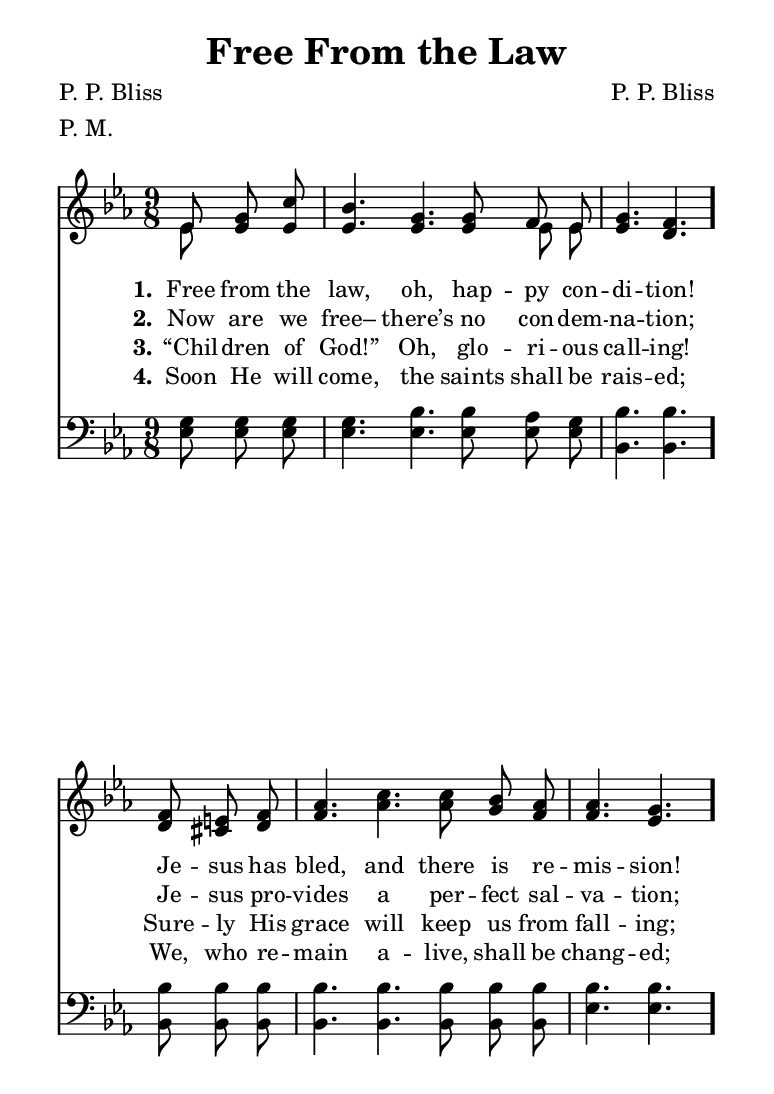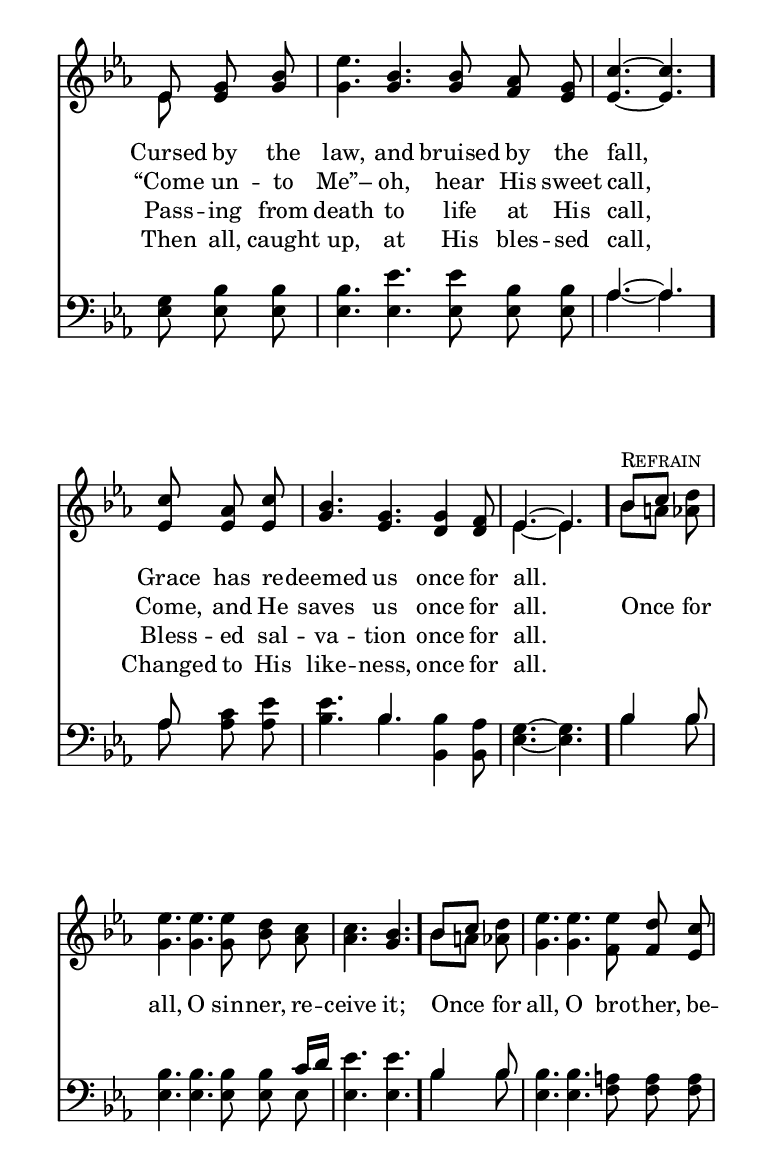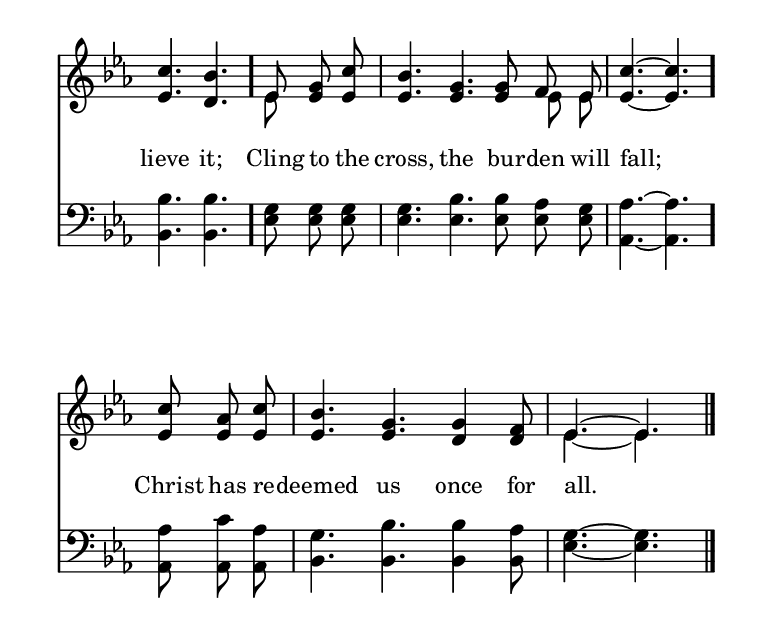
\include "common/global.ily"
\paper {
  \include "common/paper.ily"
  ragged-last-bottom = ##t
  % original has 5 systems on first page, one on second
  % that's a bit squashed for us
  systems-per-page = #(cond (is-eogsized 5) (#t #f))
  system-count = #(cond (is-eogsized 7) (#t #f))
}

\header{
  %gospel
  hymnnumber = "84"
  title = "Free From the Law"
  tunename = "Once For All"
  meter = "P. M."
  poet = "P. P. Bliss"
  composer = "P. P. Bliss"
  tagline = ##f
}

% for fermata in MIDI
ta = { \tempo 4=80 }
tb = { \tempo 4=40 }

patternAA = { c8 c8 c8 | c4. c4. c8 c8 c8      | c4. c4. }
patternAB = { c8 c8 c8 | c4. c4. c4    c8      | c4. c4. }
patternAC = { c4    c8 | c4. c4. c8 c8 c16 c16 | c4. c4. }
patternAD = { c4    c8 | c4. c4. c8 c8 c8      | c4. c4. }

global = {
  \include "common/overrides.ily"
  \override Staff.TimeSignature.style = #'numbered
  \time 9/8
  \override Score.MetronomeMark.transparent = ##t % hide all fermata changes too
  \ta
  \key ees \major
  \partial 4.
  \autoBeamOff
}

notesSoprano = {
\global
\relative c' {

  \changePitch \patternAA { ees g c | bes g g f ees | g f }
  \changePitch \patternAA { f e f | aes c c bes aes | aes g }
  \changePitch \patternAA { ees g bes | ees bes bes aes g | c ~ c }
  \changePitch \patternAB { c aes c | bes g g f | ees ~ ees } \eogbreak

  << s^\markup { \small \caps "Refrain" }
  \changePitch \patternAA { bes'[ c] d | ees ees ees d c | c bes } >>
  \changePitch \patternAA { bes[ c] d | ees ees ees d c | c bes }
  \changePitch \patternAA { ees, g c | bes g g f ees | c' ~ c }
  \changePitch \patternAB { c aes c | bes g g f | ees ~ ees }

  \bar "|."

}
}

notesAlto = {
\global
\relative e' {

  \changePitch \patternAA { ees ees ees | ees ees ees ees ees | ees d }
  \changePitch \patternAA { d cis d | f aes aes g f | f ees }
  \changePitch \patternAA { ees ees g | g g g f ees | ees ~ ees }
  \changePitch \patternAB { ees ees ees | g ees d d | ees ~ ees }

  \changePitch \patternAA { bes'[ a] aes | g g g bes aes | aes g }
  \changePitch \patternAA { bes[ a] aes | g g f f ees | ees d }
  \changePitch \patternAA { ees ees ees | ees ees ees ees ees | ees ~ ees }
  \changePitch \patternAB { ees ees ees | ees ees d d | ees ~ ees }

}
}

notesTenor = {
\global
\relative a {

  \changePitch \patternAA { g g g | g bes bes aes g | bes bes }
  \changePitch \patternAA { bes bes bes | bes bes bes bes bes | bes bes }
  \changePitch \patternAA { g bes bes | bes ees ees bes bes | aes ~ aes }
  \changePitch \patternAB { aes c ees | ees bes bes aes | g ~ g }

  \changePitch \patternAC { bes bes | bes bes bes bes c[ d] | ees ees }
  \changePitch \patternAD { bes bes | bes bes a a a | bes bes }
  \changePitch \patternAA { g g g | g bes bes aes g | aes ~ aes }
  \changePitch \patternAB { aes c aes | g bes bes aes | g ~ g }

}
}

notesBass = {
\global
\relative f {

  \changePitch \patternAA { ees ees ees | ees ees ees ees ees | bes bes }
  \changePitch \patternAA { bes bes bes | bes bes bes bes bes | ees ees }
  \changePitch \patternAA { ees ees ees | ees ees ees ees ees | aes ~ aes }
  \changePitch \patternAB { aes aes aes | bes bes bes, bes | ees ~ ees }

  \changePitch \patternAD { bes' bes | ees, ees ees ees ees | ees ees }
  \changePitch \patternAD { bes' bes | ees, ees f f f | bes, bes }
  \changePitch \patternAA { ees ees ees | ees ees ees ees ees | aes, ~ aes }
  \changePitch \patternAB { aes aes aes | bes bes bes bes | ees ~ ees }

}
}

Refrain = \lyricmode {

Once for all, O sin -- ner, re -- ceive it; \bar "."
Once for all, O bro -- ther, be -- lieve it; \bar "."
Cling to the cross, the bur -- den will fall; \bar "."
Christ has re -- deemed us once for all. \bar "."

}

wordsA = \lyricmode {
\set stanza = "1."

Free from the law, oh, hap -- py con -- di -- tion! \bar "."
Je -- sus has bled, and there is re -- mis -- sion! \bar "."
Cursed by the law, and bruised by the fall, \bar "."
Grace has re -- deemed us once for all. \bar "."

}

wordsB = \lyricmode {
\set stanza = "2."

Now are we free– there’s no con -- dem -- na -- tion;
Je -- sus pro -- vides a per -- fect  sal -- va -- tion;
“Come un -- to Me”– oh, hear His sweet call,
Come, and He saves us once for all.

\Refrain

}

wordsC = \lyricmode {
\set stanza = "3."

“Chil -- dren of God!” Oh, glo -- ri -- ous call -- ing!
Sure -- ly His grace will keep us from fall -- ing;
Pass -- ing from death to life at His call,
Bless -- ed sal -- va -- tion once for all.

}

wordsD = \lyricmode {
\set stanza = "4."

Soon He will come, the saints shall be rais -- ed;
We, who re -- main a -- live, shall be chang -- ed;
Then all, caught up, at His bles -- sed call,
Changed to His like -- ness, once for all.

}

\score {
  \context ChoirStaff <<
    \context Staff = upper <<
      \set Staff.autoBeaming = ##f
      \set ChoirStaff.systemStartDelimiter = #'SystemStartBar
      \set ChoirStaff.printPartCombineTexts = ##f
      \partcombine #'(2 . 9) \notesSoprano \notesAlto
      \context NullVoice = sopranos { \voiceOne << \notesSoprano >> }
      \context NullVoice = altos { \voiceTwo << \notesAlto >> }
      \context Lyrics = one   \lyricsto sopranos \wordsA
      \context Lyrics = two   \lyricsto sopranos \wordsB
      \context Lyrics = three \lyricsto sopranos \wordsC
      \context Lyrics = four  \lyricsto sopranos \wordsD
    >>
    \context Staff = men <<
      \set Staff.autoBeaming = ##f
      \clef bass
      \set ChoirStaff.printPartCombineTexts = ##f
      \partcombine #'(2 . 9) \notesTenor \notesBass
      \context NullVoice = tenors { \voiceOne << \notesTenor >> }
      \context NullVoice = basses { \voiceTwo << \notesBass >> }
    >>
  >>
  \layout {
    \include "common/layout.ily"
  }
  \midi{
    \include "common/midi.ily"
  }
}

\version "2.19.49"  % necessary for upgrading to future LilyPond versions.

% vi:set et ts=2 sw=2 ai nocindent syntax=lilypond:
